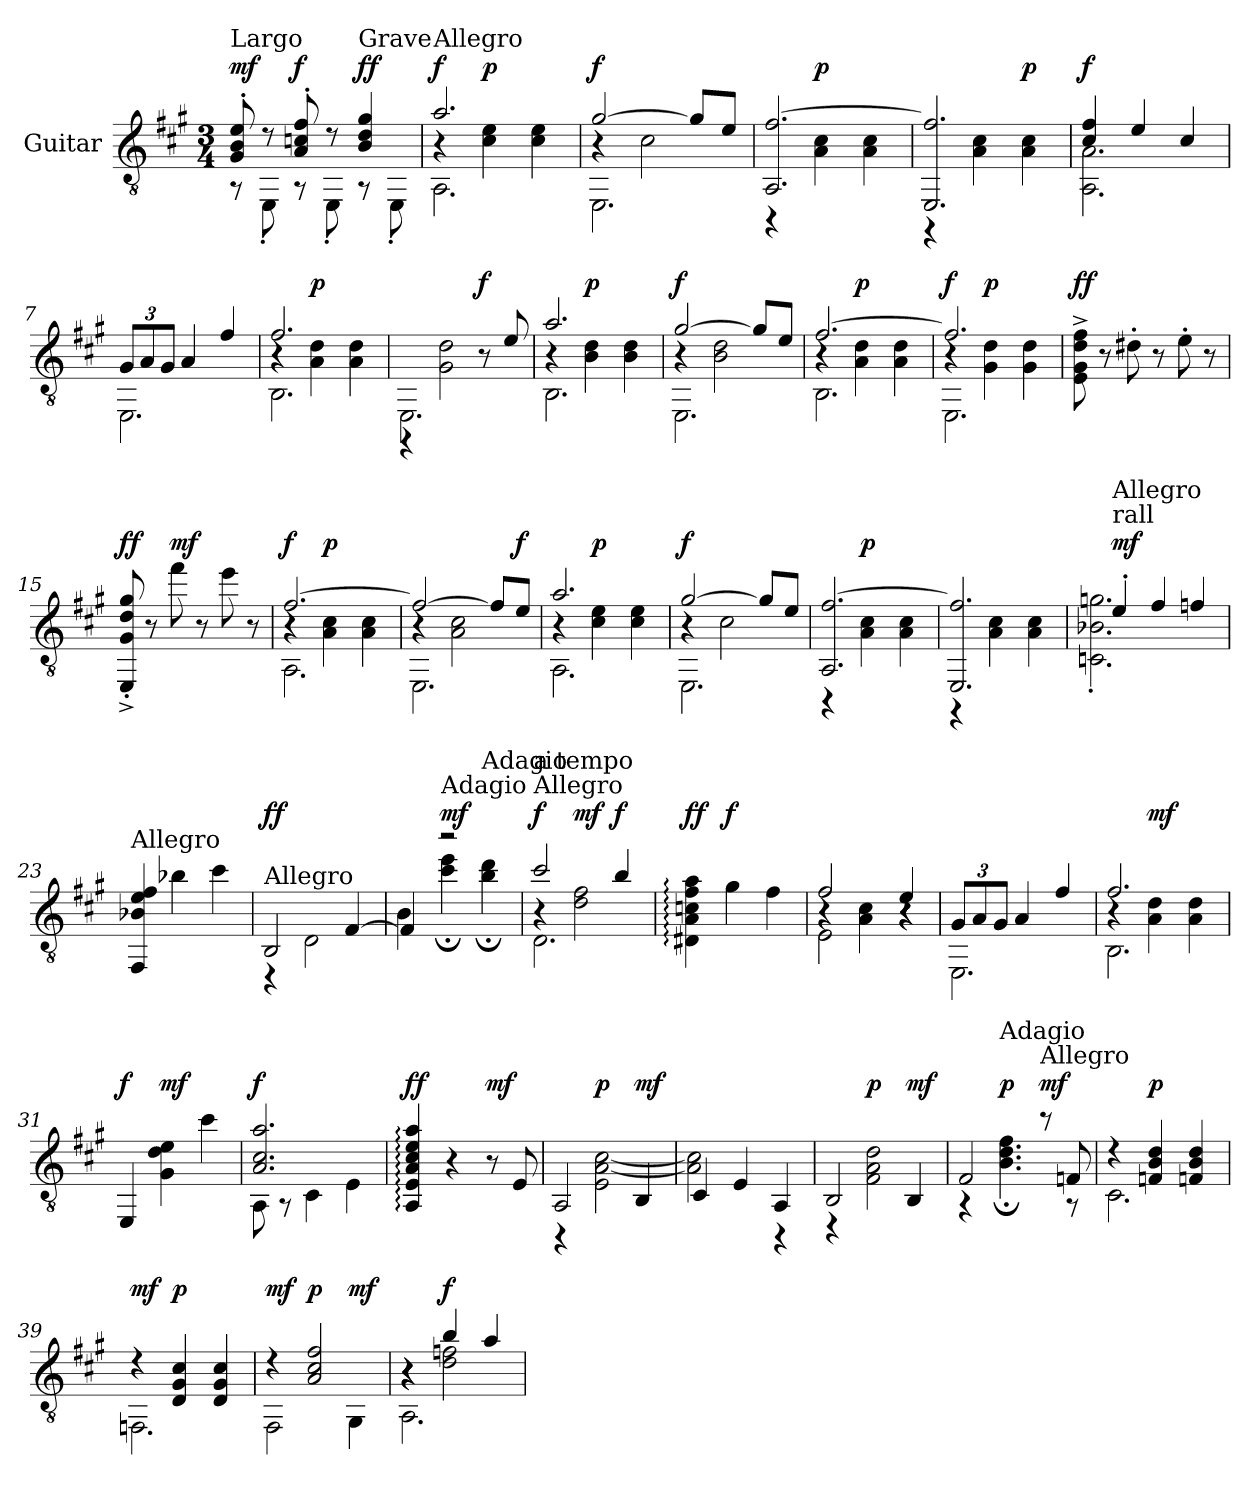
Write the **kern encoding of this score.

**kern	**dynam
*part1	*part1
*staff1	*staff1
*I"Guitar	*
*I'Guit.	*
*clefGv2	*
*k[f#c#g#]	*
*A:	*
*M3/4	*
=1	=1
*^	*
!LO:TX:a:t=Largo	!	!
!	!	!LO:DY:a
8G#/' 8B/' 8e/'	8r	mf
8r	8EE'\	.
!	!	!LO:DY:a
8A/' 8cn/' 8f#/'	8r	f
8r	8EE'\	.
!LO:TX:a:t=Grave	!	!
!	!	!LO:DY:a
4B/ 4d/ 4g#/	8r	ff
.	8EE'\	.
=2	=2	=2
*	*^	*
!LO:TX:a:t=Allegro	!	!	!
!	!	!	!LO:DY:a
2.a/	2.AA\	4r	f
!	!	!	!LO:DY:a
.	.	4c#\ 4e\	p
.	.	4c#\ 4e\	.
=3	=3	=3	=3
*	*	*^	*
!	!	!	!	!LO:DY:a
[2g#/	2.EE\	2ryy	4r	f
.	.	.	2c#\	.
8g#/L]	.	4ryy	.	.
8e/J	.	.	.	.
*	*v	*v	*v	*
=4	=4	=4
2.AA/ [2.f#/	4r	.
!	!	!LO:DY:a
.	4A\ 4c#\	p
.	4A\ 4c#\	.
=5	=5	=5
2.EE/ 2.f#/]	4r	.
.	4A\ 4c#\	.
!	!	!LO:DY:a
.	4A\ 4c#\	p
=6	=6	=6
!	!	!LO:DY:a
4c#/ 4f#/	2.AA\ 2.A\	f
4e/	.	.
4c#/	.	.
=7	=7	=7
*Xbrackettup	*	*
12G#/L	2.EE\	.
12A/	.	.
12G#/J	.	.
4A/	.	.
4f#/	.	.
!!LO:LB:g=z	!!
=8	=8	=8
*	*^	*
2.f#/	2.BB\	4r	.
!	!	!	!LO:DY:a
.	.	4A\ 4d\	p
.	.	4A\ 4d\	.
=9	=9	=9	=9
2ryy	2.EE\	4r	.
.	.	2G#\ 2d\	.
!	!	!	!LO:DY:a
8r	.	.	f
8e/	.	.	.
=10	=10	=10	=10
2.a/	2.BB\	4r	.
!	!	!	!LO:DY:a
.	.	4B\ 4d\	p
.	.	4B\ 4d\	.
=11	=11	=11	=11
!	!	!	!LO:DY:a
[2g#/	2.EE\	4r	f
.	.	2B\ 2d\	.
8g#/L]	.	.	.
8e/J	.	.	.
=12	=12	=12	=12
[2.f#/	2.BB\	4r	.
!	!	!	!LO:DY:a
.	.	4A\ 4d\	p
.	.	4A\ 4d\	.
=13	=13	=13	=13
!	!	!	!LO:DY:a
2.f#/]	2.EE\	4r	f
!	!	!	!LO:DY:a
.	.	4G#\ 4d\	p
.	.	4G#\ 4d\	.
=14	=14	=14	=14
!	!	!	!LO:DY:a
*v	*v	*v	*
8E\^ 8G#\^ 8d\^ 8f#\^	ff
8r	.
8d#X'\	.
8r	.
8e'\	.
8r	.
=15	=15
!	!LO:DY:a
8EE/'^ 8G#/'^ 8d/'^ 8g#/'^	ff
8r	.
!	!LO:DY:a
8ff#\	mf
8r	.
8ee\	.
8r	.
!!LO:LB:g=z
=16	=16
*^	*
*	*^	*
!	!	!	!LO:DY:a
[2.f#/	2.AA\	4r	f
!	!	!	!LO:DY:a
.	.	4A\ 4c#\	p
.	.	4A\ 4c#\	.
=17	=17	=17	=17
2f#/_	2.EE\	4r	.
.	.	2A\ 2c#\	.
8f#/L]	.	.	.
!	!	!	!LO:DY:a
8e/J	.	.	f
=18	=18	=18	=18
2.a/	2.AA\	4r	.
!	!	!	!LO:DY:a
.	.	4c#\ 4e\	p
.	.	4c#\ 4e\	.
=19	=19	=19	=19
*	*	*^	*
!	!	!	!	!LO:DY:a
[2g#/	2.EE\	2ryy	4r	f
.	.	.	2c#\	.
8g#/L]	.	8ryy	.	.
8e/J	.	8ryy	.	.
*	*v	*v	*v	*
=20	=20	=20
2.AA/ [2.f#/	4r	.
!	!	!LO:DY:a
.	4A\ 4c#\	p
.	4A\ 4c#\	.
=21	=21	=21
2.EE/ 2.f#/]	4r	.
.	4A\ 4c#\	.
.	4A\ 4c#\	.
=22	=22	=22
!LO:TX:a:t=rall	!	!
!LO:TX:a:t=Allegro	!	!
!	!	!LO:DY:a
4e'/	2.Cn\' 2.B-X\' 2.gn\'	mf
4f#/	.	.
4fn/	.	.
*v	*v	*
=23	=23
!LO:TX:a:t=Allegro	!
4FF#/ 4B-X/ 4e/ 4f#/	.
4b-X\	.
4cc#\	.
!!LO:LB:g=z
=24	=24
*^	*
!LO:TX:a:t=Allegro	!	!
!	!	!LO:DY:a
2BB/	4r	ff
.	2D\	.
[4F#/	.	.
=25	=25	=25
4F#/]	4B\	.
!LO:TX:a:t=Adagio	!	!
!	!	!LO:DY:a
2r	4cc#\;< 4ee\;<	mf
!	!LO:TX:a:t=Adagio	!
.	4b\;< 4dd\;<	.
=26	=26	=26
*	*^	*
!LO:TX:a:t=Allegro	!	!	!
!LO:TX:a:t=a tempo	!	!	!
!	!	!	!LO:DY:a
2cc#/	2.D\	4r	f
!	!	!	!LO:DY:a
.	.	2d\ 2f#\	mf
!	!	!	!LO:DY:a
4b/	.	.	f
*v	*v	*v	*
=27	=27
!	!LO:DY:a
4D#X\: 4A\: 4cn\: 4f#\: 4a\:	ff
!	!LO:DY:a
4g#\	f
4f#\	.
=28	=28
*^	*
*	*^	*
2f#/	2E\	4r	.
.	.	4A\ 4c#\	.
4e/	4r	4r	.
*	*v	*v	*
=29	=29	=29
12G#/L	2.EE\	.
12A/	.	.
12G#/J	.	.
4A/	.	.
4f#/	.	.
=30	=30	=30
*	*^	*
2.f#/	2.BB\	4r	.
!	!	!	!LO:DY:a
.	.	4A\ 4d\	mf
.	.	4A\ 4d\	.
=31	=31	=31	=31
!	!	!	!LO:DY:a
*v	*v	*v	*
4EE/	f
!	!LO:DY:a
4G#\ 4d\ 4e\	mf
4cc#\	.
=32	=32
*^	*
!	!	!LO:DY:a
2.A/ 2.c#/ 2.a/	8AA\	f
.	8r	.
.	4C#\	.
.	4E\	.
!!LO:LB:g=z	!!
=33	=33	=33
!	!	!LO:DY:a
*v	*v	*
4AA/: 4E/: 4A/: 4c#/: 4e/: 4a/:	ff
4r	.
!	!LO:DY:a
8r	mf
8E/	.
=34	=34
*^	*
2AA/	4r	.
!	!	!LO:DY:a
.	2E\ [2A\ [2c#\	p
!	!	!LO:DY:a
4BB/	.	mf
=35	=35	=35
4C#/	2A\] 2c#\]	.
4E/	.	.
4AA/	4r	.
=36	=36	=36
2BB/	4r	.
!	!	!LO:DY:a
.	2F#\ 2A\ 2d\	p
!	!	!LO:DY:a
4BB/	.	mf
=37	=37	=37
2F#/	4r	.
!	!LO:TX:a:t=Adagio	!
!	!	!LO:DY:a
.	4.B\;< 4.d\;< 4.f#\;<	p
!LO:TX:a:t=Allegro	!	!
!	!	!LO:DY:a
8r	.	mf
8Fn/	8r	.
=38	=38	=38
4r	2.C#\	.
!	!	!LO:DY:a
4Fn/ 4B/ 4d/	.	p
4Fn/ 4B/ 4d/	.	.
=39	=39	=39
!	!	!LO:DY:a
4r	2.FFn\	mf
!	!	!LO:DY:a
4D/ 4G#/ 4c#/	.	p
4D/ 4G#/ 4c#/	.	.
=40	=40	=40
!	!	!LO:DY:a
4r	2FF#\	mf
!	!	!LO:DY:a
2A/ 2c#/ 2f#/	.	p
!	!	!LO:DY:a
.	4GG#\	mf
!!LO:LB:g=z	!!
=41	=41	=41
*	*^	*
4r	2.AA\	4r	.
!	!	!	!LO:DY:a
4b/	.	2d\ 2fn\	f
4a/	.	.	.
*v	*v	*v	*
=	=
*-	*-
